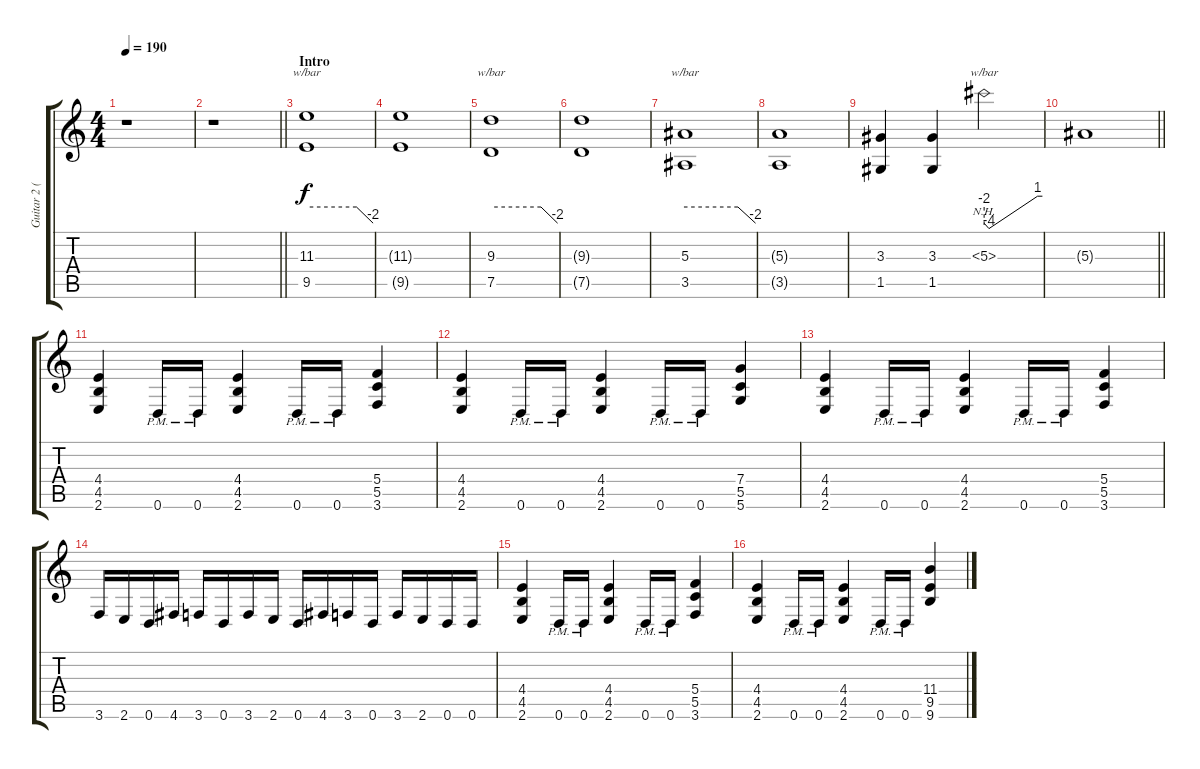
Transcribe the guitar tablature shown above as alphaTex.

\track ("Guitar 2 (Rhythm)" "Guitar 2 (") {instrument distortionguitar}
\staff {score tabs}
\tuning (D4 A3 F3 C3 G2 D2) {hide}
\ts (4 4)
\tempo 190
\clef g2
\ks c
r.1{dy f instrument distortionguitar} |
\barLineRight lightlight
r.1 |
\section ("" "Intro")
(11.3 9.5).1{tbe (custom default 0 0 45 0 60 -8)} |
(11.3{t} 9.5{t}).1 |
(9.3 7.5).1{tbe (custom default 0 0 45 0 60 -8)} |
(9.3{t} 7.5{t}).1 |
(5.3 3.5).1{tbe (custom default 0 0 45 0 60 -8)} |
(5.3{t} 3.5{t}).1 |
(3.3 1.5).4 (3.3 1.5).4 5.3{nh}.2{tbe (custom default 0 -8 5 -16 55 4 60 4)} |
\barLineRight lightlight
5.3{t}.1 |
(4.4 4.5 2.6).4 0.6{pm}.16 0.6{pm}.16 (4.4 4.5 2.6).4 0.6{pm}.16 0.6{pm}.16 (5.4 5.5 3.6).4 |
(4.4 4.5 2.6).4 0.6{pm}.16 0.6{pm}.16 (4.4 4.5 2.6).4 0.6{pm}.16 0.6{pm}.16 (7.4 5.5 5.6).4 |
(4.4 4.5 2.6).4 0.6{pm}.16 0.6{pm}.16 (4.4 4.5 2.6).4 0.6{pm}.16 0.6{pm}.16 (5.4 5.5 3.6).4 |
3.6.16 2.6.16 0.6.16 4.6.16 3.6.16 0.6.16 3.6.16 2.6.16 0.6.16 4.6.16 3.6.16 0.6.16 3.6.16 2.6.16 0.6.16 0.6.16 |
(4.4 4.5 2.6).4 0.6{pm}.16 0.6{pm}.16 (4.4 4.5 2.6).4 0.6{pm}.16 0.6{pm}.16 (5.4 5.5 3.6).4 |
(4.4 4.5 2.6).4 0.6{pm}.16 0.6{pm}.16 (4.4 4.5 2.6).4 0.6{pm}.16 0.6{pm}.16 (11.4 9.5 9.6).4
